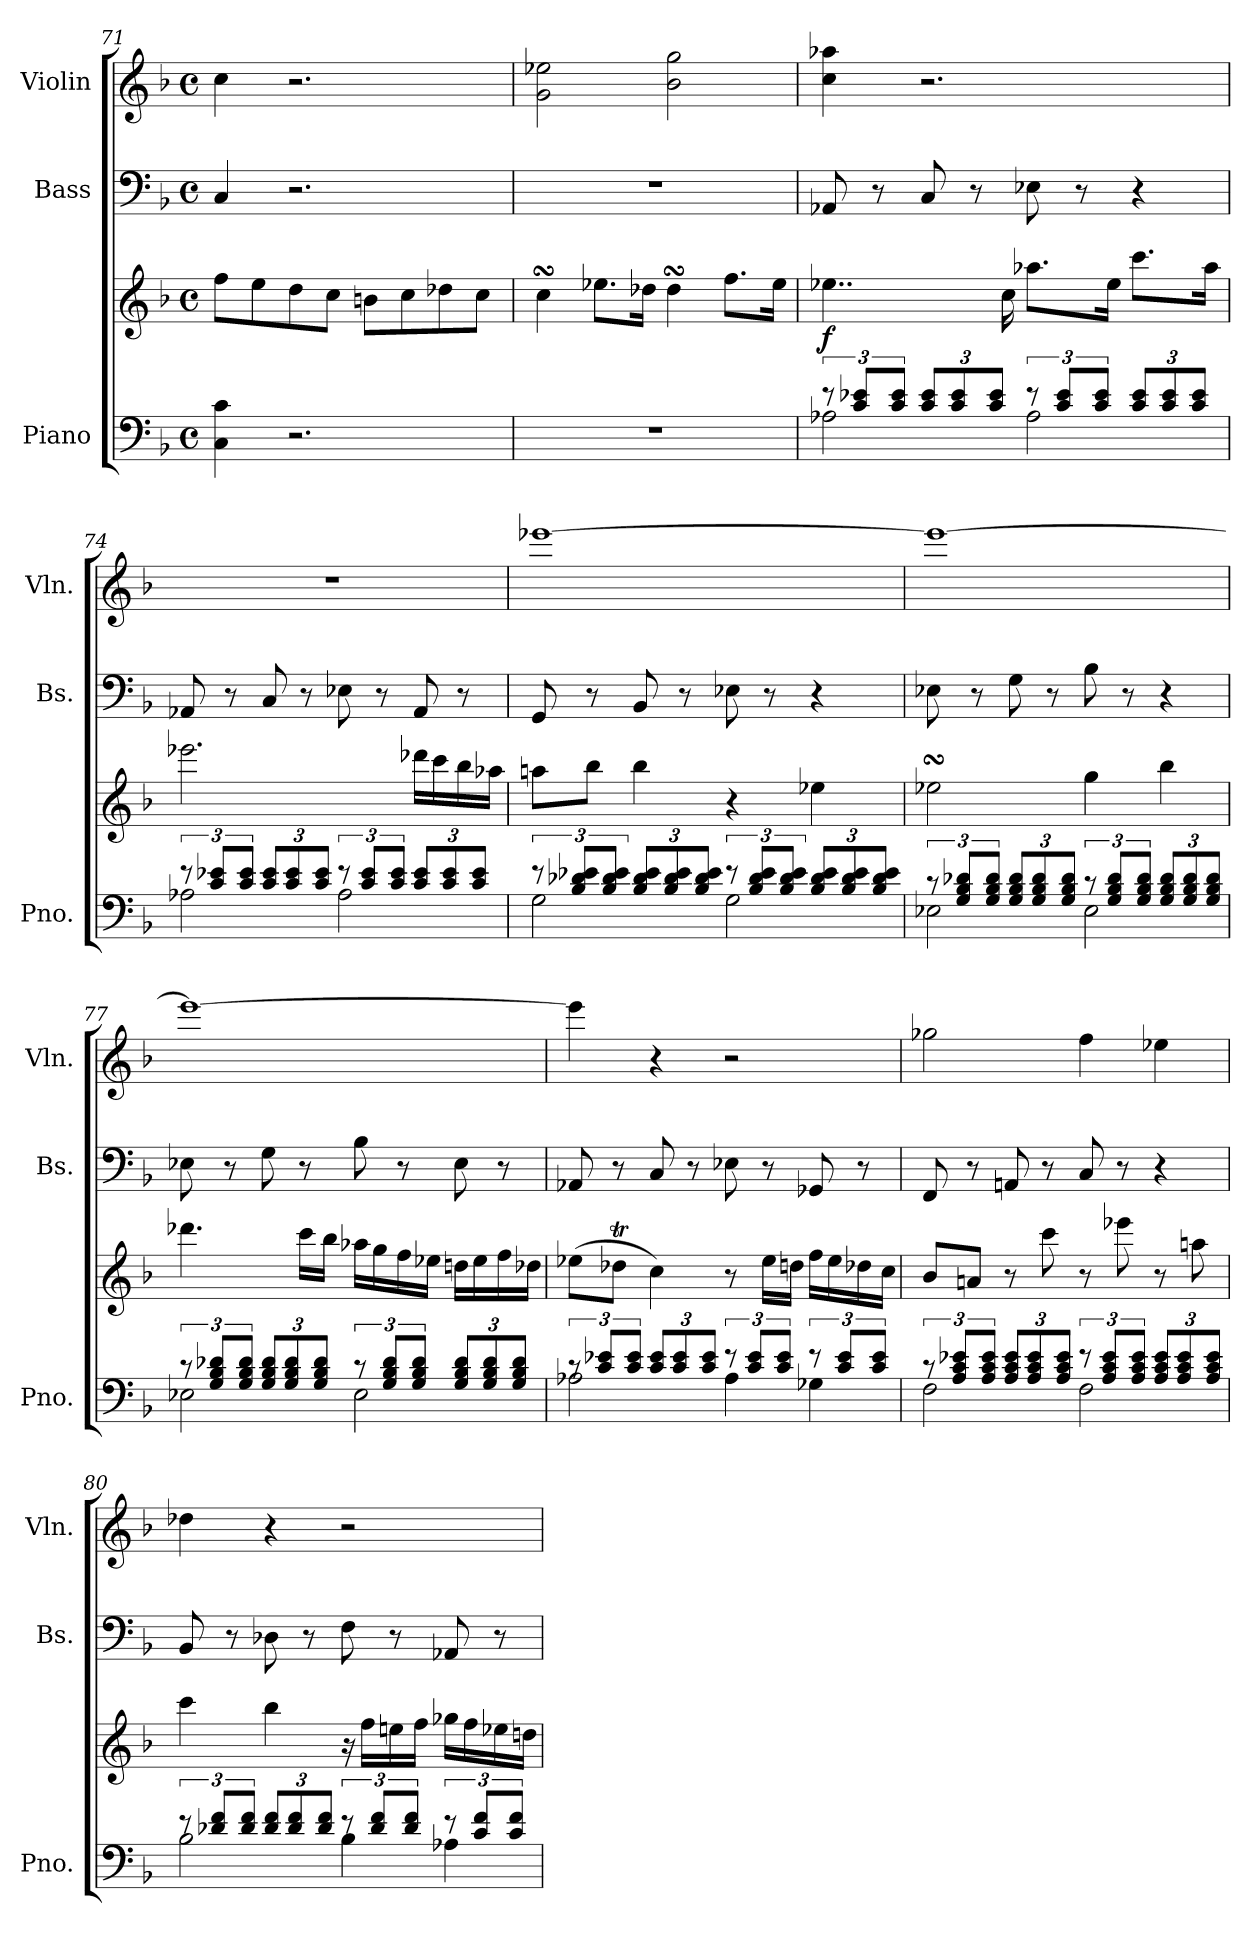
**kern	**kern	**dynam	**kern	**kern
*part3	*part3	*part3	*part2	*part1
*staff4	*staff3	*staff3/4	*staff2	*staff1
*I"Piano	*	*	*I"Bass	*I"Violin
*I'Pno.	*	*	*I'Bs.	*I'Vln.
*clefF4	*clefG2	*	*clefF4	*clefG2
*	*	*	*ITrd7c12	*
*k[b-]	*k[b-]	*	*k[b-]	*k[b-]
*F:	*F:	*	*F:	*F:
*M4/4	*M4/4	*	*M4/4	*M4/4
*met(c)	*met(c)	*	*met(c)	*met(c)
=71	=71	=71	=71	=71
4C\ 4c\	8ff\L	.	4CC/	4cc\
.	8ee\	.	.	.
2.r	8dd\	.	2.r	2.r
.	8cc\J	.	.	.
.	8bn\L	.	.	.
.	8cc\	.	.	.
.	8dd-X\	.	.	.
.	8cc\J	.	.	.
=72	=72	=72	=72	=72
1r	4ccsSSS\	.	1r	2g\ 2ee-X\
.	8.ee-X\L	.	.	.
.	16dd-X\Jk	.	.	.
.	4dd-sSSs\	.	.	2b-\ 2gg\
.	8.ff\L	.	.	.
.	16ee-\Jk	.	.	.
!!LO:PB:g=z
=73	=73	=73	=73	=73
*^	*	*	*	*
!	!	!	!LO:DY:b	!	!
12rd	2A-X\	4..ee-X\	f	8AAA-X/	4cc\ 4aa-X\
12c/ 12e-X/L	.	.	.	.	.
.	.	.	.	8r	.
12c/ 12e-/J	.	.	.	.	.
12c/ 12e-/L	.	.	.	8CC/	2.r
12c/ 12e-/	.	.	.	.	.
.	.	.	.	8r	.
12c/ 12e-/J	.	.	.	.	.
.	.	16cc\	.	.	.
12rd	2A-\	8.aa-X\L	.	8EE-X\	.
12c/ 12e-/L	.	.	.	.	.
.	.	.	.	8r	.
12c/ 12e-/J	.	.	.	.	.
.	.	16ee-\Jk	.	.	.
12c/ 12e-/L	.	8.ccc\L	.	4r	.
12c/ 12e-/	.	.	.	.	.
12c/ 12e-/J	.	.	.	.	.
.	.	16aa-\Jk	.	.	.
=74	=74	=74	=74	=74	=74
12rd	2A-X\	2.eee-X\	.	8AAA-X/	1r
12c/ 12e-X/L	.	.	.	.	.
.	.	.	.	8r	.
12c/ 12e-/J	.	.	.	.	.
12c/ 12e-/L	.	.	.	8CC/	.
12c/ 12e-/	.	.	.	.	.
.	.	.	.	8r	.
12c/ 12e-/J	.	.	.	.	.
12re	2A-\	.	.	8EE-X\	.
12c/ 12e-/L	.	.	.	.	.
.	.	.	.	8r	.
12c/ 12e-/J	.	.	.	.	.
12c/ 12e-/L	.	16ddd-X\LL	.	8AAA-/	.
.	.	16ccc\	.	.	.
12c/ 12e-/	.	.	.	.	.
.	.	16bb-\	.	8r	.
12c/ 12e-/J	.	.	.	.	.
.	.	16aa-X\JJ	.	.	.
=75	=75	=75	=75	=75	=75
12rd	2G\	8aan\L	.	8GGG/	[1eee-X
12B-/ 12d-X/ 12e-X/L	.	.	.	.	.
.	.	8bb-\J	.	8r	.
12B-/ 12d-/ 12e-/J	.	.	.	.	.
12B-/ 12d-/ 12e-/L	.	4bb-\	.	8BBB-/	.
12B-/ 12d-/ 12e-/	.	.	.	.	.
.	.	.	.	8r	.
12B-/ 12d-/ 12e-/J	.	.	.	.	.
12rd	2G\	4r	.	8EE-X\	.
12B-/ 12d-/ 12e-/L	.	.	.	.	.
.	.	.	.	8r	.
12B-/ 12d-/ 12e-/J	.	.	.	.	.
12B-/ 12d-/ 12e-/L	.	4ee-X\	.	4r	.
12B-/ 12d-/ 12e-/	.	.	.	.	.
12B-/ 12d-/ 12e-/J	.	.	.	.	.
!!LO:LB:g=z
=76	=76	=76	=76	=76	=76
12rc	2E-X\	2ee-XsSSs\	.	8EE-X\	1eee-_
12G/ 12B-/ 12d-X/L	.	.	.	.	.
.	.	.	.	8r	.
12G/ 12B-/ 12d-/J	.	.	.	.	.
12G/ 12B-/ 12d-/L	.	.	.	8GG\	.
12G/ 12B-/ 12d-/	.	.	.	.	.
.	.	.	.	8r	.
12G/ 12B-/ 12d-/J	.	.	.	.	.
12rc	2E-\	4gg\	.	8BB-\	.
12G/ 12B-/ 12d-/L	.	.	.	.	.
.	.	.	.	8r	.
12G/ 12B-/ 12d-/J	.	.	.	.	.
12G/ 12B-/ 12d-/L	.	4bb-\	.	4r	.
12G/ 12B-/ 12d-/	.	.	.	.	.
12G/ 12B-/ 12d-/J	.	.	.	.	.
=77	=77	=77	=77	=77	=77
12rc	2E-X\	4.ddd-X\	.	8EE-X\	1eee-_
12G/ 12B-/ 12d-X/L	.	.	.	.	.
.	.	.	.	8r	.
12G/ 12B-/ 12d-/J	.	.	.	.	.
12G/ 12B-/ 12d-/L	.	.	.	8GG\	.
12G/ 12B-/ 12d-/	.	.	.	.	.
.	.	16ccc\LL	.	8r	.
12G/ 12B-/ 12d-/J	.	.	.	.	.
.	.	16bb-\JJ	.	.	.
12rc	2E-\	16aa-X\LL	.	8BB-\	.
.	.	16gg\	.	.	.
12G/ 12B-/ 12d-/L	.	.	.	.	.
.	.	16ff\	.	8r	.
12G/ 12B-/ 12d-/J	.	.	.	.	.
.	.	16ee-X\JJ	.	.	.
12G/ 12B-/ 12d-/L	.	16ddn\LL	.	8EE-\	.
.	.	16ee-\	.	.	.
12G/ 12B-/ 12d-/	.	.	.	.	.
.	.	16ff\	.	8r	.
12G/ 12B-/ 12d-/J	.	.	.	.	.
.	.	16dd-X\JJ	.	.	.
=78	=78	=78	=78	=78	=78
12rc	2A-X\	(>8ee-X\L	.	8AAA-X/	4eee-\]
12c/ 12e-X/L	.	.	.	.	.
.	.	8dd-XT\J	.	8r	.
12c/ 12e-/J	.	.	.	.	.
12c/ 12e-/L	.	4cc\)	.	8CC/	4r
12c/ 12e-/	.	.	.	.	.
.	.	.	.	8r	.
12c/ 12e-/J	.	.	.	.	.
12re	4A-\	8r	.	8EE-X\	2r
12c/ 12e-/L	.	.	.	.	.
.	.	16ee-\LL	.	8r	.
12c/ 12e-/J	.	.	.	.	.
.	.	16ddn\JJ	.	.	.
12re	4G-X\	16ff\LL	.	8GGG-X/	.
.	.	16ee-\	.	.	.
12c/ 12e-/L	.	.	.	.	.
.	.	16dd-X\	.	8r	.
12c/ 12e-/J	.	.	.	.	.
.	.	16cc\JJ	.	.	.
!!LO:LB:g=z
=79	=79	=79	=79	=79	=79
12rc	2F\	8b-/L	.	8FFF/	2gg-X\
12A/ 12c/ 12e-X/L	.	.	.	.	.
.	.	8an/J	.	8r	.
12A/ 12c/ 12e-/J	.	.	.	.	.
12A/ 12c/ 12e-/L	.	8r	.	8AAAn/	.
12A/ 12c/ 12e-/	.	.	.	.	.
.	.	8ccc\	.	8r	.
12A/ 12c/ 12e-/J	.	.	.	.	.
12re	2F\	8r	.	8CC/	4ff\
12A/ 12c/ 12e-/L	.	.	.	.	.
.	.	8eee-X\	.	8r	.
12A/ 12c/ 12e-/J	.	.	.	.	.
12A/ 12c/ 12e-/L	.	8r	.	4r	4ee-X\
12A/ 12c/ 12e-/	.	.	.	.	.
.	.	8aan\	.	.	.
12A/ 12c/ 12e-/J	.	.	.	.	.
=80	=80	=80	=80	=80	=80
12re	2B-\	4ccc\	.	8BBB-/	4dd-X\
12d-X/ 12f/L	.	.	.	.	.
.	.	.	.	8r	.
12d-/ 12f/J	.	.	.	.	.
12d-/ 12f/L	.	4bb-\	.	8DD-X\	4r
12d-/ 12f/	.	.	.	.	.
.	.	.	.	8r	.
12d-/ 12f/J	.	.	.	.	.
12re	4B-\	16r	.	8FF\	2r
.	.	16ff\LL	.	.	.
12d-/ 12f/L	.	.	.	.	.
.	.	16een\	.	8r	.
12d-/ 12f/J	.	.	.	.	.
.	.	16ff\JJ	.	.	.
12re	4A-X\	16gg-X\LL	.	8AAA-X/	.
.	.	16ff\	.	.	.
12c/ 12f/L	.	.	.	.	.
.	.	16ee-X\	.	8r	.
12c/ 12f/J	.	.	.	.	.
.	.	16ddn\JJ	.	.	.
*v	*v	*	*	*	*
=	=	=	=	=
*-	*-	*-	*-	*-
